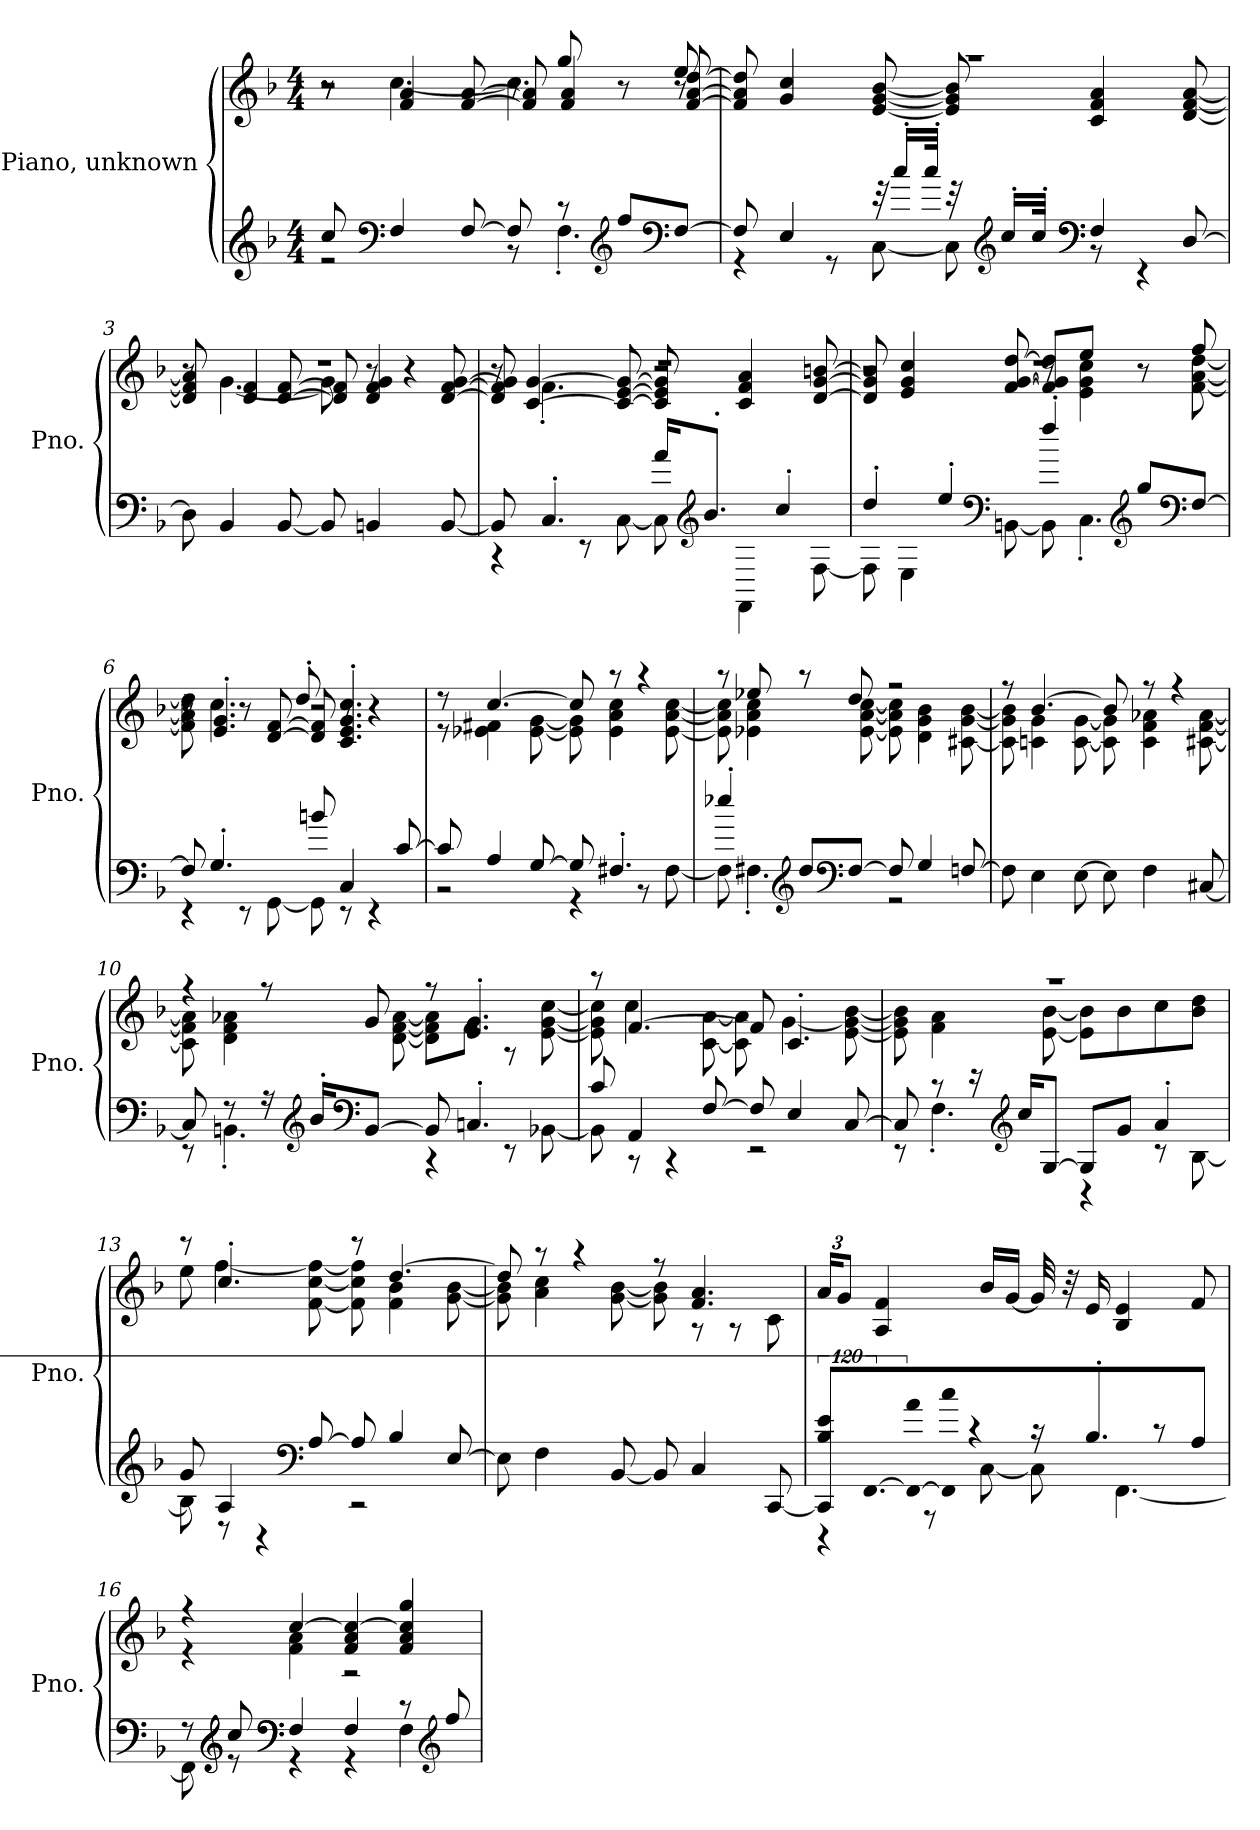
**kern	**kern
*part1	*part1
*staff2	*staff1
*I"Piano, unknown	*
*I'Pno.	*
*clefG2	*clefG2
*k[b-]	*k[b-]
*M4/4	*M4/4
*MM120	*MM120
=1	=1
*^	*^
*	*	*	*^
8cc/	2r	2r	8r	8r
*clefF4	*	*	*	*
4F/	.	.	[4.cc\	4f/ 4a/
[8F/	.	.	.	[8f/ [8a/
8F/]	8r	8r	4.cc\]	8f/] 8a/]
8r	4.F'\	8gg/	.	4f/ 4a/
*clefG2	*	*	*	*
8ff/L	.	8r	.	.
*clefF4	*	*	*	*
[8F/J	.	8ee/	8r	[8f/ [8a/ [8dd/
*	*	*	*v	*v
=2	=2	=2	=2
8F/]	4r	1r	8f/] 8a/] 8dd/]
4E/	.	.	4g/ 4cc/
.	8r	.	.
32r	[8C\	.	[8e/ [8g/ [8b-/
16cc'/LL	.	.	.
32cc'/JJk	.	.	.
32r	8C\]	.	8e/] 8g/] 8b-/]
*clefG2	*	*	*
16cc'/LL	.	.	.
32cc'/JJk	.	.	.
*clefF4	*	*	*
4F/	8r	.	4c/ 4f/ 4a/
.	4r	.	.
[8D/	.	.	[8d/ [8f/ [8a/
*v	*v	*	*
!!LO:LB:g=z
=3	=3	=3
*	*	*^
8D\]	1r	8r	8d/] 8f/] 8a/]
4BB-/	.	[4.g\	4d/ 4f/
[8BB-/	.	.	[8d/ [8f/
8BB-/]	.	8g\]	8d/] 8f/]
4BBn/	.	8r	4d/ 4f/ 4g/
.	.	4r	.
[8BB/	.	.	[8d/ [8f/ [8g/
=4	=4	=4	=4
*^	*	*	*
8BB/]	4r	1r	8r	8d/] 8f/] 8g/]
4.C'/	.	.	4.f'\	[4c/ [4g/
.	8r	.	.	.
.	[8C\	.	.	8c/_ [8e/ 8g/_
16a/KL	8C\]	.	2r	8c/] 8e/] 8g/]
*clefG2	*	*	*	*
8.b-'/J	.	.	.	.
.	4FF\	.	.	4c/ 4f/ 4a/
4cc'/	.	.	.	.
.	[8F\	.	.	[8d/ [8g/ [8bn/
=5	=5	=5	=5	=5
4dd'/	8F\]	1r	2r	8d/] 8g/] 8b/]
.	4E\	.	.	4e/ 4g/ 4cc/
4ee'/	.	.	.	.
*clefF4	*	*	*	*
.	[8BBn\	.	.	[8f/ [8g/ [8dd/
4ff'/	8BB\]	.	8r	8f/] 8g/] 8dd/]L
.	4.C'\	.	4e\ 4g\ 4cc\	8ee/J
*clefG2	*	*	*	*
8gg/L	.	.	.	8r
*clefF4	*	*	*	*
[8F/J	.	.	[8f\ [8a\ [8dd\	8ff/
!!LO:LB:g=z	!!	!!
=6	=6	=6	=6	=6
8F/]	4r	4r	8f\] 8a\] 8dd\]	8r
4.G'/	.	.	4.cc\	4.e/' 4.g/'
.	8r	8r	.	.
.	[8GG\	[8d/ [8f/	.	.
8bn/	8GG\]	8d/] 8f/]	2r	8dd'/
4C/	8r	8r	.	4.c/' 4.e/' 4.g/' 4.cc/'
.	4r	4r	.	.
[8c/	.	.	.	.
*	*	*	*v	*v
=7	=7	=7	=7
8c/]	2r	8r	8r
4A/	.	[4.cc/	4e-X\ 4f#X\
[8G/	.	.	[8e-\ [8g\
8G/]	4r	8cc/]	8e-\] 8g\]
4.F#X'/	.	8r	4e-\ 4a\ 4cc\
.	8r	4r	.
.	[8F#\	.	[8e-\ [8a\ [8cc\
=8	=8	=8	=8
4ee-X'/	8F#\]	8r	8e-\] 8a\] 8cc\]
.	4.F#X'\	8ee-X/	4e-X\ 4a\ 4cc\
*clefG2	*	*	*
8dd/L	.	8r	.
*clefF4	*	*	*
[8F#/J	.	8dd/	[8e-\ [8a\ [8cc\
8F#/]	2r	2r	8e-\] 8a\] 8cc\]
4G/	.	.	4d\ 4g\ 4b-\
[8Fn/	.	.	[8c#X\ [8g\ [8b-\
*v	*v	*	*
!!LO:LB:g=z	!!
=9	=9	=9
8F\]	8r	8c#\] 8g\] 8b-\]
4E\	[4.b-/	4cn\ 4g\
[8E\	.	[8c\ [8g\
8E\]	8b-/]	8c\] 8g\]
4F\	8r	4c\ 4f\ 4a-X\
.	4r	.
[8C#X/	.	[8c#X\ [8f\ [8a-\
=10	=10	=10
*^	*	*
8C#/]	8r	4r	8c#\] 8f\] 8a-\]
8r	4.BBn'\	.	4d\ 4f\ 4a-X\
16r	.	8r	.
*clefG2	*	*	*
16b-'/KL	.	.	.
*clefF4	*	*	*
[8BB/J	.	8g/	[8d\ [8f\ [8a-\
8BB/]	4r	8r	8d\] 8f\] 8a-\]L
4.Cn'/	.	4.e/' 4.g/'	8f\J
.	8r	.	8r
.	[8BB-X\	.	[8e\ [8g\ [8cc\
=11	=11	=11	=11
8c/	8BB-\]	8r	8e\] 8g\] 8cc\]
4AA/	8r	[4.f/	4cc\
.	4r	.	.
[8F/	.	.	[8c\ [8a\
8F/]	2r	8f/]	8c\] 8a\]
4E/	.	4.c'/	[4g\
[8C/	.	.	[8e\ 8g\_ [8b-\
!!LO:LB:g=z	!!
=12	=12	=12	=12
8C/]	8r	1r	8e\] 8g\] 8b-\]
8r	4.F'\	.	4f\ 4a\
16r	.	.	.
*clefG2	*	*	*
16cc/KL	.	.	.
[8G/J	.	.	[8e\ [8b-\
8G/L]	4r	.	8e\] 8b-\]L
8g/J	.	.	8b-\
4a'/	8r	.	8cc\
.	[8B-\	.	8b-\ 8dd\J
=13	=13	=13	=13
8g/	8B-\]	8r	8ee\
4A/	8r	4.cc'/	[4ff\
.	4r	.	.
*clefF4	*	*	*
[8A/	.	.	[8f\ [8cc\ 8ff\_
8A/]	2r	8r	8f\] 8cc\] 8ff\]
4B-/	.	[4.dd/	4f\ 4b-\
[8E/	.	.	[8g\ [8b-\
*v	*v	*	*
=14	=14	=14
8E\]	8dd/]	8g\] 8b-\]
4F\	8r	4a\ 4cc\
.	4r	.
[8BB-/	.	[8g\ [8b-\
8BB-/]	8r	8g\] 8b-\]
4C/	4.f/ 4.a/	8r
.	.	8r
[8CC/	.	8c\
!!LO:LB:g=z
=15	=15	=15
!LO:N:vis=16.	!	!
*^	*v	*v
*	*	*Xbrackettup
960%103CC/] 960%103B-/ 960%103e/LL	4r	24a/KL
.	.	12g/J
!LO:N:vis=16.	!	!
[960%103FF/	.	.
.	.	4A/ 4f/
!LO:N:vis=16	!	!
1920%137FF/_ 1920%137a/	.	.
.	8r	.
!LO:N:vis=16	!	!
1920%137FF/] 1920%137cc/JJ	.	.
!LO:N:vis=8	!	!
960%137r	.	.
.	[8C\	16b-/LL
.	.	[16g/JJ
16r	8C\]	32g/]
.	.	32r
8.B-'/	.	16e/
.	[4.FF\	4B-/ 4e/
8r	.	.
8A/	.	8f/
=16	=16	=16
*	*	*^
8r	8FF\]	4r	4r
*clefG2	*	*	*
8cc/	8r	.	.
*clefF4	*	*	*
4F/	4r	[4cc/	4f\ 4a\
4F/	4r	4f/ 4a/ 4cc/_	2r
8r	4F\	4f/ 4a/ 4cc/] 4gg/	.
*clefG2	*	*	*
8ff/	.	.	.
*v	*v	*	*
*	*v	*v
=	=
*-	*-
